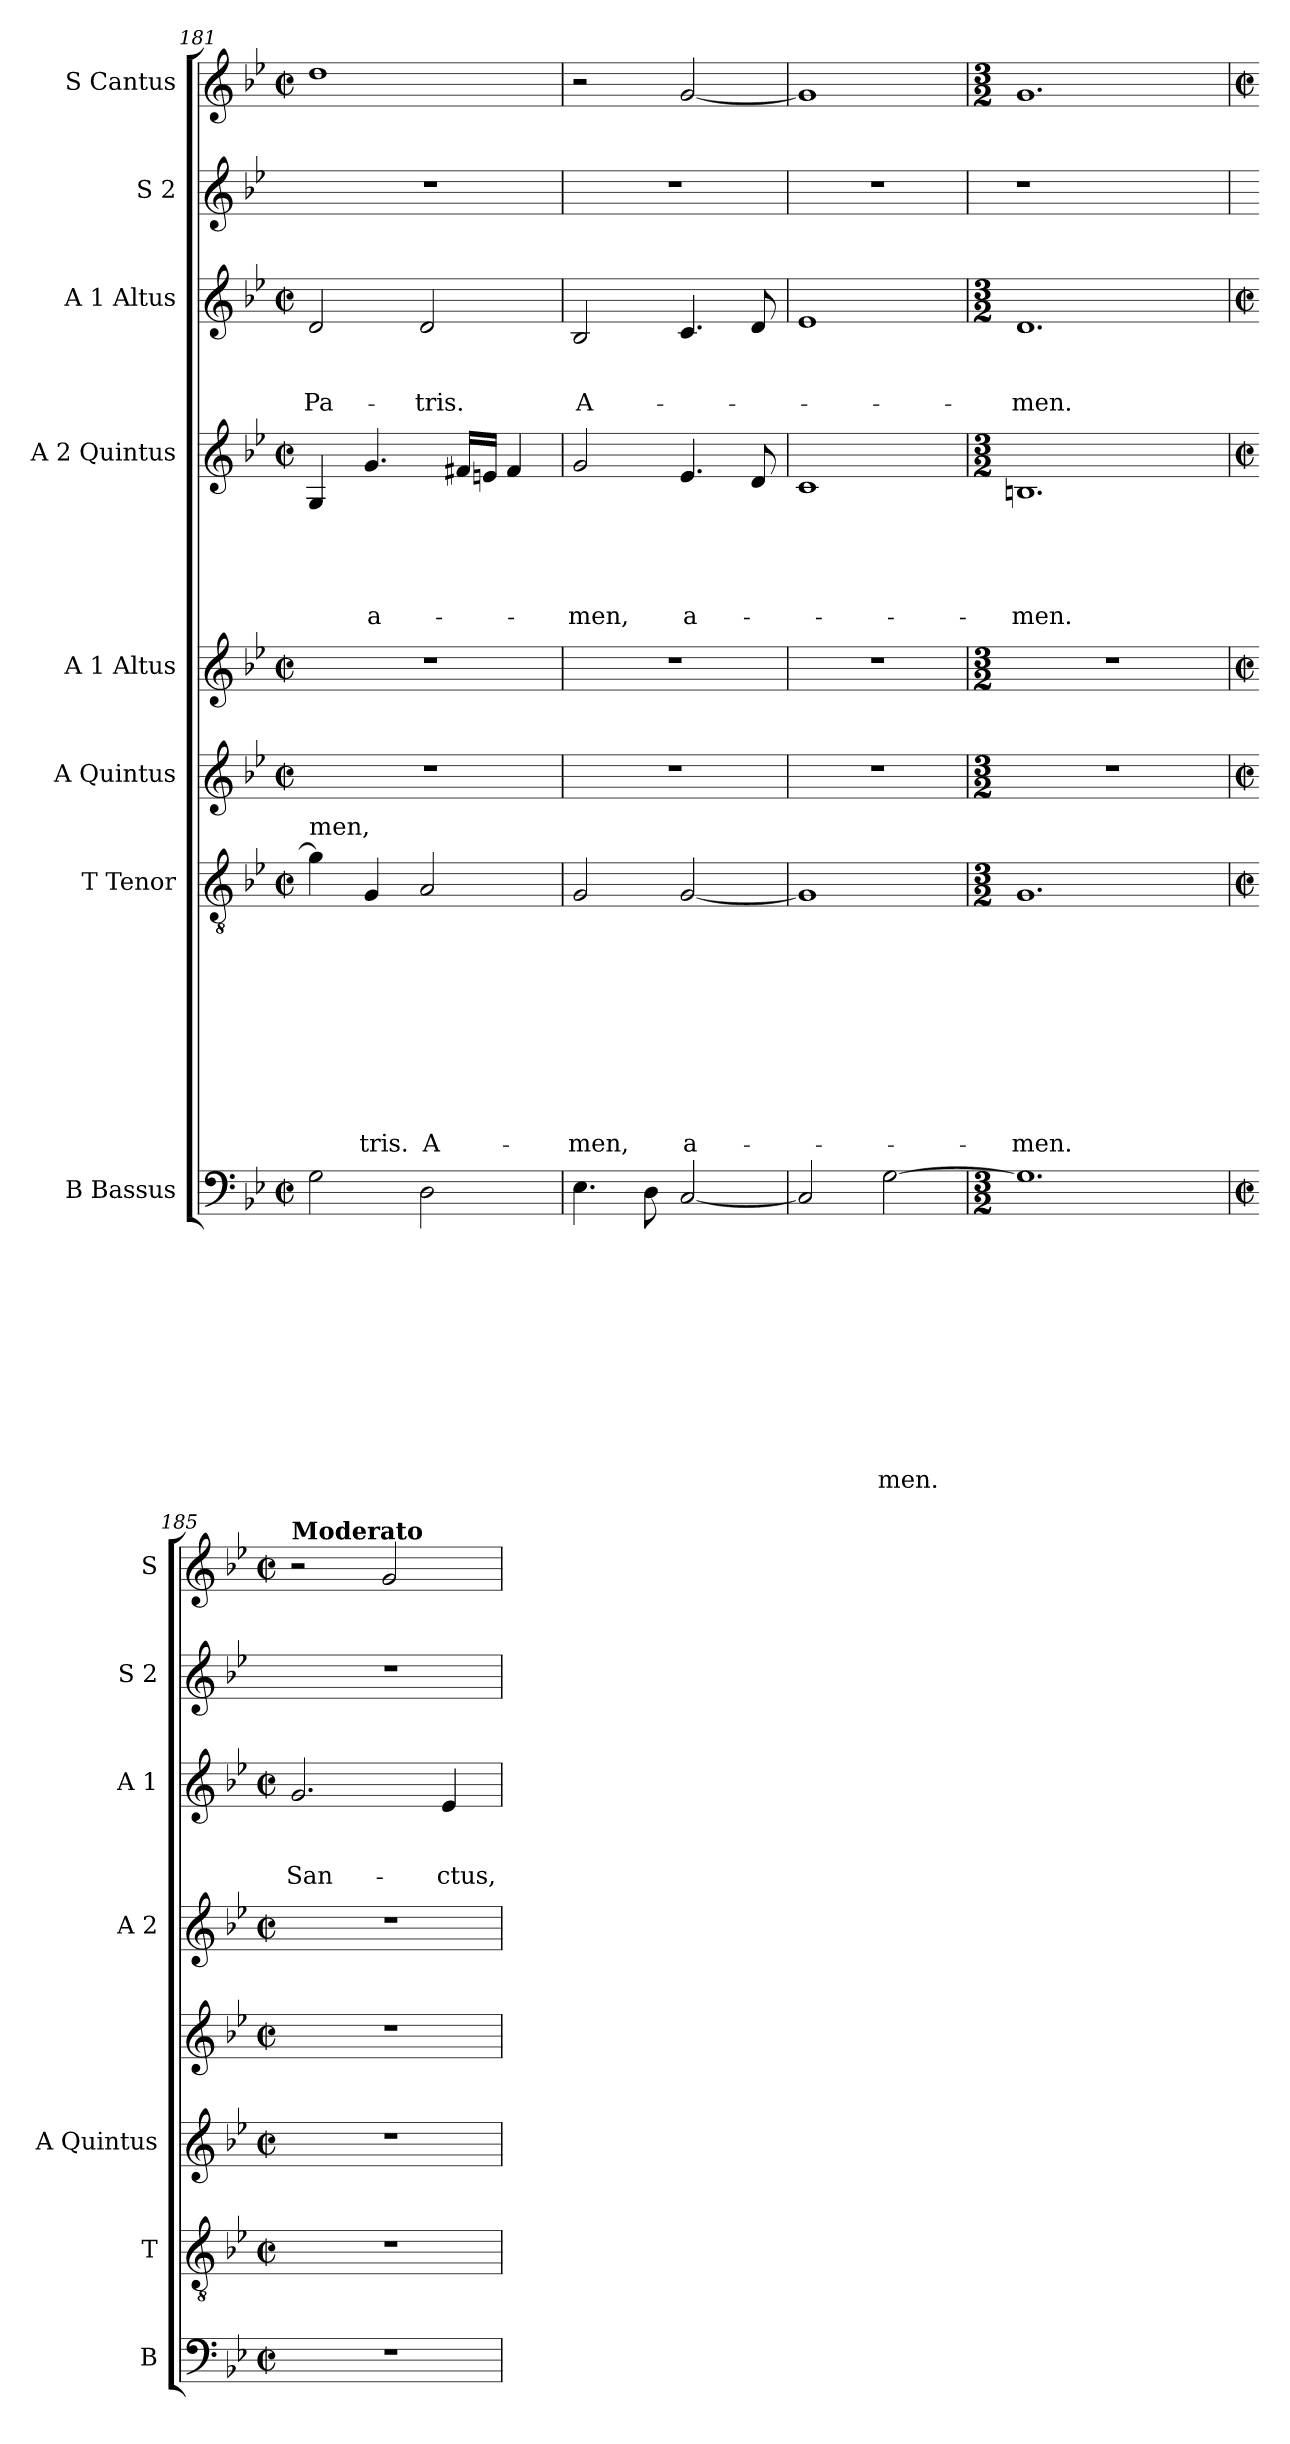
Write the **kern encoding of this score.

**kern	**text	**text	**text	**text	**text	**text	**text	**text	**text	**text	**text	**kern	**text	**text	**text	**text	**text	**text	**text	**text	**text	**text	**kern	**kern	**kern	**text	**text	**text	**text	**text	**kern	**text	**text	**text	**kern	**kern
*part8	*part8	*part8	*part8	*part8	*part8	*part8	*part8	*part8	*part8	*part8	*part8	*part7	*part7	*part7	*part7	*part7	*part7	*part7	*part7	*part7	*part7	*part7	*part6	*part5	*part4	*part4	*part4	*part4	*part4	*part4	*part3	*part3	*part3	*part3	*part2	*part1
*staff8	*staff8	*staff8	*staff8	*staff8	*staff8	*staff8	*staff8	*staff8	*staff8	*staff8	*staff8	*staff7	*staff7	*staff7	*staff7	*staff7	*staff7	*staff7	*staff7	*staff7	*staff7	*staff7	*staff6	*staff5	*staff4	*staff4	*staff4	*staff4	*staff4	*staff4	*staff3	*staff3	*staff3	*staff3	*staff2	*staff1
*I"B Bassus	*	*	*	*	*	*	*	*	*	*	*	*I"T Tenor	*	*	*	*	*	*	*	*	*	*	*I"A Quintus	*I"A 1 Altus	*I"A 2 Quintus	*	*	*	*	*	*I"A 1 Altus	*	*	*	*I"S 2	*I"S Cantus
*I'B	*	*	*	*	*	*	*	*	*	*	*	*I'T	*	*	*	*	*	*	*	*	*	*	*I'A Quintus	*	*I'A 2	*	*	*	*	*	*I'A 1	*	*	*	*I'S 2	*I'S
*clefF4	*	*	*	*	*	*	*	*	*	*	*	*clefGv2	*	*	*	*	*	*	*	*	*	*	*clefG2	*clefG2	*clefG2	*	*	*	*	*	*clefG2	*	*	*	*clefG2	*clefG2
*k[b-e-]	*	*	*	*	*	*	*	*	*	*	*	*k[b-e-]	*	*	*	*	*	*	*	*	*	*	*k[b-e-]	*k[b-e-]	*k[b-e-]	*	*	*	*	*	*k[b-e-]	*	*	*	*k[b-e-]	*k[b-e-]
*B-:	*	*	*	*	*	*	*	*	*	*	*	*B-:	*	*	*	*	*	*	*	*	*	*	*B-:	*B-:	*B-:	*	*	*	*	*	*B-:	*	*	*	*B-:	*B-:
*M2/2	*	*	*	*	*	*	*	*	*	*	*	*M2/2	*	*	*	*	*	*	*	*	*	*	*M2/2	*M2/2	*M2/2	*	*	*	*	*	*M2/2	*	*	*	*	*M2/2
*met(c|)	*	*	*	*	*	*	*	*	*	*	*	*met(c|)	*	*	*	*	*	*	*	*	*	*	*met(c|)	*met(c|)	*met(c|)	*	*	*	*	*	*met(c|)	*	*	*	*	*met(c|)
=181	=181	=181	=181	=181	=181	=181	=181	=181	=181	=181	=181	=181	=181	=181	=181	=181	=181	=181	=181	=181	=181	=181	=181	=181	=181	=181	=181	=181	=181	=181	=181	=181	=181	=181	=181	=181
!	!	!	!	!	!	!	!	!	!	!	!	!LO:TX:a:t=men,	!	!	!	!	!	!	!	!	!	!	!	!	!	!	!	!	!	!	!	!	!	!	!	!
!	!	!	!	!	!	!	!	!	!	!	!	!	!	!	!	!	!	!	!	!	!	!	!	!	!	!	!	!	!	!	!	!	!	!LO:LY:b	!	!
2G\	.	.	.	.	.	.	.	.	.	.	.	4g\]	.	.	.	.	.	.	.	.	.	.	1r	1r	4G/	.	.	.	.	.	2d/	.	.	Pa-	1r	1dd
!	!	!	!	!	!	!	!	!	!	!	!	!	!	!	!	!	!	!	!	!	!	!LO:LY:b	!	!	!	!	!	!	!	!LO:LY:b	!	!	!	!	!	!
.	.	.	.	.	.	.	.	.	.	.	.	4G/	.	.	.	.	.	.	.	.	.	-tris.	.	.	4.g/	.	.	.	.	-a-	.	.	.	.	.	.
!	!	!	!	!	!	!	!	!	!	!	!	!	!	!	!	!	!	!	!	!	!	!LO:LY:b	!	!	!	!	!	!	!	!	!	!	!	!LO:LY:b	!	!
2D\	.	.	.	.	.	.	.	.	.	.	.	2A/	.	.	.	.	.	.	.	.	.	A-	.	.	.	.	.	.	.	.	2d/	.	.	-tris.	.	.
.	.	.	.	.	.	.	.	.	.	.	.	.	.	.	.	.	.	.	.	.	.	.	.	.	16f#X/LL	.	.	.	.	.	.	.	.	.	.	.
.	.	.	.	.	.	.	.	.	.	.	.	.	.	.	.	.	.	.	.	.	.	.	.	.	16en/JJ	.	.	.	.	.	.	.	.	.	.	.
.	.	.	.	.	.	.	.	.	.	.	.	.	.	.	.	.	.	.	.	.	.	.	.	.	4f#/	.	.	.	.	.	.	.	.	.	.	.
=182	=182	=182	=182	=182	=182	=182	=182	=182	=182	=182	=182	=182	=182	=182	=182	=182	=182	=182	=182	=182	=182	=182	=182	=182	=182	=182	=182	=182	=182	=182	=182	=182	=182	=182	=182	=182
!	!	!	!	!	!	!	!	!	!	!	!	!	!	!	!	!	!	!	!	!	!	!LO:LY:b	!	!	!	!	!	!	!	!LO:LY:b	!	!	!	!LO:LY:b	!	!
4.E-\	.	.	.	.	.	.	.	.	.	.	.	2G/	.	.	.	.	.	.	.	.	.	-men,	1r	1r	2g/	.	.	.	.	-men,	2B-/	.	.	A-	1r	2r
8D\	.	.	.	.	.	.	.	.	.	.	.	.	.	.	.	.	.	.	.	.	.	.	.	.	.	.	.	.	.	.	.	.	.	.	.	.
!	!	!	!	!	!	!	!	!	!	!	!	!	!	!	!	!	!	!	!	!	!	!LO:LY:b	!	!	!	!	!	!	!	!LO:LY:b	!	!	!	!	!	!
[<2C/	.	.	.	.	.	.	.	.	.	.	.	[<2G/	.	.	.	.	.	.	.	.	.	a-	.	.	4.e-/	.	.	.	.	a-	4.c/	.	.	.	.	[<2g/
.	.	.	.	.	.	.	.	.	.	.	.	.	.	.	.	.	.	.	.	.	.	.	.	.	8d/	.	.	.	.	.	8d/	.	.	.	.	.
=183	=183	=183	=183	=183	=183	=183	=183	=183	=183	=183	=183	=183	=183	=183	=183	=183	=183	=183	=183	=183	=183	=183	=183	=183	=183	=183	=183	=183	=183	=183	=183	=183	=183	=183	=183	=183
2C/]	.	.	.	.	.	.	.	.	.	.	.	1G]	.	.	.	.	.	.	.	.	.	.	1r	1r	1c	.	.	.	.	.	1e-	.	.	.	1r	1g]
!	!	!	!	!	!	!	!	!	!	!	!LO:LY:b	!	!	!	!	!	!	!	!	!	!	!	!	!	!	!	!	!	!	!	!	!	!	!	!	!
[>2G\	.	.	.	.	.	.	.	.	.	.	-men.	.	.	.	.	.	.	.	.	.	.	.	.	.	.	.	.	.	.	.	.	.	.	.	.	.
=184	=184	=184	=184	=184	=184	=184	=184	=184	=184	=184	=184	=184	=184	=184	=184	=184	=184	=184	=184	=184	=184	=184	=184	=184	=184	=184	=184	=184	=184	=184	=184	=184	=184	=184	=184	=184
*M3/2	*	*	*	*	*	*	*	*	*	*	*	*M3/2	*	*	*	*	*	*	*	*	*	*	*M3/2	*M3/2	*M3/2	*	*	*	*	*	*M3/2	*	*	*	*	*M3/2
!	!	!	!	!	!	!	!	!	!	!	!	!	!	!	!	!	!	!	!	!	!	!LO:LY:b	!	!	!	!	!	!	!	!LO:LY:b	!	!	!	!LO:LY:b	!	!
1.G]	.	.	.	.	.	.	.	.	.	.	.	1.G	.	.	.	.	.	.	.	.	.	-men.	1.r	1.r	1.Bn	.	.	.	.	-men.	1.d	.	.	-men.	1r	1.g
.	.	.	.	.	.	.	.	.	.	.	.	.	.	.	.	.	.	.	.	.	.	.	.	.	.	.	.	.	.	.	.	.	.	.	2ryy	.
!!LO:PB:g=z
=185!	=185!	=185!	=185!	=185!	=185!	=185!	=185!	=185!	=185!	=185!	=185!	=185!	=185!	=185!	=185!	=185!	=185!	=185!	=185!	=185!	=185!	=185!	=185!	=185!	=185!	=185!	=185!	=185!	=185!	=185!	=185!	=185!	=185!	=185!	=185!	=185!
*M2/2	*	*	*	*	*	*	*	*	*	*	*	*M2/2	*	*	*	*	*	*	*	*	*	*	*M2/2	*M2/2	*M2/2	*	*	*	*	*	*M2/2	*	*	*	*	*M2/2
*met(c|)	*	*	*	*	*	*	*	*	*	*	*	*met(c|)	*	*	*	*	*	*	*	*	*	*	*met(c|)	*met(c|)	*met(c|)	*	*	*	*	*	*met(c|)	*	*	*	*	*met(c|)
*	*	*	*	*	*	*	*	*	*	*	*	*	*	*	*	*	*	*	*	*	*	*	*	*	*	*	*	*	*	*	*	*	*	*	*	*MM92
!	!	!	!	!	!	!	!	!	!	!	!	!	!	!	!	!	!	!	!	!	!	!	!	!	!	!	!	!	!	!	!	!	!	!	!	!LO:TX:a:B:t=Moderato
!	!	!	!	!	!	!	!	!	!	!	!	!	!	!	!	!	!	!	!	!	!	!	!	!	!	!	!	!	!	!	!	!	!	!LO:LY:b	!	!
1r	.	.	.	.	.	.	.	.	.	.	.	1r	.	.	.	.	.	.	.	.	.	.	1r	1r	1r	.	.	.	.	.	2.g/	.	.	San-	1r	2r
.	.	.	.	.	.	.	.	.	.	.	.	.	.	.	.	.	.	.	.	.	.	.	.	.	.	.	.	.	.	.	.	.	.	.	.	2g/
!	!	!	!	!	!	!	!	!	!	!	!	!	!	!	!	!	!	!	!	!	!	!	!	!	!	!	!	!	!	!	!	!	!	!LO:LY:b	!	!
.	.	.	.	.	.	.	.	.	.	.	.	.	.	.	.	.	.	.	.	.	.	.	.	.	.	.	.	.	.	.	4e-/	.	.	-ctus,	.	.
=	=	=	=	=	=	=	=	=	=	=	=	=	=	=	=	=	=	=	=	=	=	=	=	=	=	=	=	=	=	=	=	=	=	=	=	=
*-	*-	*-	*-	*-	*-	*-	*-	*-	*-	*-	*-	*-	*-	*-	*-	*-	*-	*-	*-	*-	*-	*-	*-	*-	*-	*-	*-	*-	*-	*-	*-	*-	*-	*-	*-	*-
